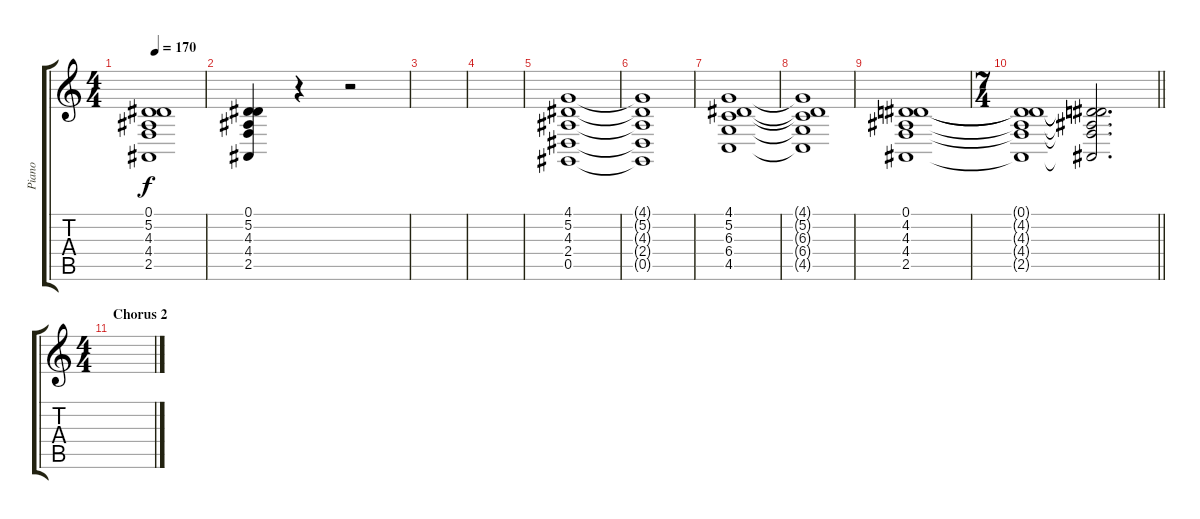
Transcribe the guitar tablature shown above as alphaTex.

\track ("Piano" "Piano") {instrument acousticgrandpiano}
\staff {score tabs}
\tuning (Eb4 Bb3 Gb3 Db3 Ab2 Eb2) {hide}
\ts (4 4)
\tempo 170
\clef g2
\ks c
(0.1 5.2 4.3 4.4 2.5).1{dy f} |
(0.1 5.2 4.3 4.4 2.5).4 r.4 r.2 |
|
|
(4.1 5.2 4.3 2.4 0.5).1 |
(4.1{t} 5.2{t} 4.3{t} 2.4{t} 0.5{t}).1 |
(4.1 5.2 6.3 6.4 4.5).1 |
(4.1{t} 5.2{t} 6.3{t} 6.4{t} 4.5{t}).1 |
(0.1 4.2 4.3 4.4 2.5).1 |
\ts (7 4)
\barLineRight lightlight
(0.1{t} 4.2{t} 4.3{t} 4.4{t} 2.5{t}).1 (0.1{t} 4.2{t} 4.3{t} 4.4{t} 2.5{t}).2{d} |
\ts (4 4)
\section ("" "Chorus 2")
